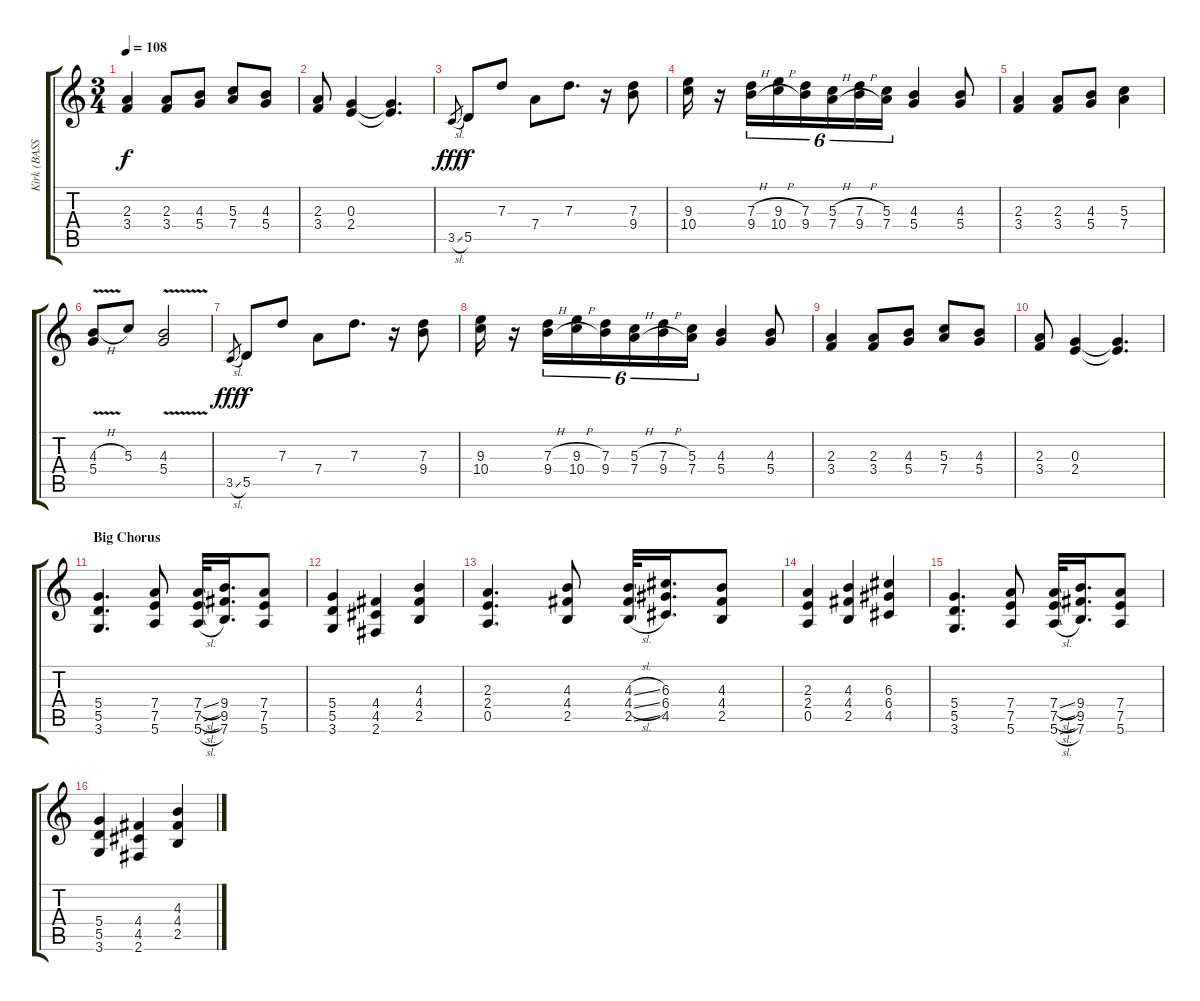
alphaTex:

\track ("Kirk (BASS)" "Kirk (BASS") {instrument acousticguitarsteel}
\staff {score tabs}
\tuning (E4 B3 G3 D3 A2 E2) {hide}
\ts (3 4)
\tempo 108
\clef g2
\ks c
(2.3 3.4).4{dy f} (2.3 3.4).8 (4.3 5.4).8 (5.3 7.4).8 (4.3 5.4).8 |
(2.3 3.4).8 (0.3 2.4).4 (0.3{t} 2.4{t}).4{d} |
3.5{sl}.8{gr dy fff} 5.5.8{dy f} 7.3.8 7.4.8 7.3.8{d} r.16 (7.3 9.4).8 |
(9.3 10.4).16 r.16 (7.3{h} 9.4{h}).16{tu (6 4)} (9.3{h} 10.4{h}).16{tu (6 4)} (7.3 9.4).16{tu (6 4)} (5.3{h} 7.4{h}).16{tu (6 4)} (7.3{h} 9.4{h}).16{tu (6 4)} (5.3 7.4).16{tu (6 4)} (4.3 5.4).4 (4.3 5.4).8 |
(2.3 3.4).4 (2.3 3.4).8 (4.3 5.4).8 (5.3 7.4).4 |
(4.3{h} 5.4{v}).8 5.3.8 (4.3{v} 5.4).2 |
3.5{sl}.8{gr dy fff} 5.5.8{dy f} 7.3.8 7.4.8 7.3.8{d} r.16 (7.3 9.4).8 |
(9.3 10.4).16 r.16 (7.3{h} 9.4{h}).16{tu (6 4)} (9.3{h} 10.4{h}).16{tu (6 4)} (7.3 9.4).16{tu (6 4)} (5.3{h} 7.4{h}).16{tu (6 4)} (7.3{h} 9.4{h}).16{tu (6 4)} (5.3 7.4).16{tu (6 4)} (4.3 5.4).4 (4.3 5.4).8 |
(2.3 3.4).4 (2.3 3.4).8 (4.3 5.4).8 (5.3 7.4).8 (4.3 5.4).8 |
(2.3 3.4).8 (0.3 2.4).4 (0.3{t} 2.4{t}).4{d} |
\section ("" "Big Chorus")
(5.4 5.5 3.6).4{d volume 16 instrument overdrivenguitar} (7.4 7.5 5.6).8 (7.4{sl} 7.5{sl} 5.6{sl}).32 (9.4 9.5 7.6).16{d} (7.4 7.5 5.6).8 |
(5.4 5.5 3.6).4 (4.4 4.5 2.6).4 (4.3 4.4 2.5).4 |
(2.3 2.4 0.5).4{d} (4.3 4.4 2.5).8 (4.3{sl} 4.4{sl} 2.5{sl}).32 (6.3 6.4 4.5).16{d} (4.3 4.4 2.5).8 |
(2.3 2.4 0.5).4 (4.3 4.4 2.5).4 (6.3 6.4 4.5).4 |
(5.4 5.5 3.6).4{d volume 16} (7.4 7.5 5.6).8 (7.4{sl} 7.5{sl} 5.6{sl}).32 (9.4 9.5 7.6).16{d} (7.4 7.5 5.6).8 |
(5.4 5.5 3.6).4 (4.4 4.5 2.6).4 (4.3 4.4 2.5).4
